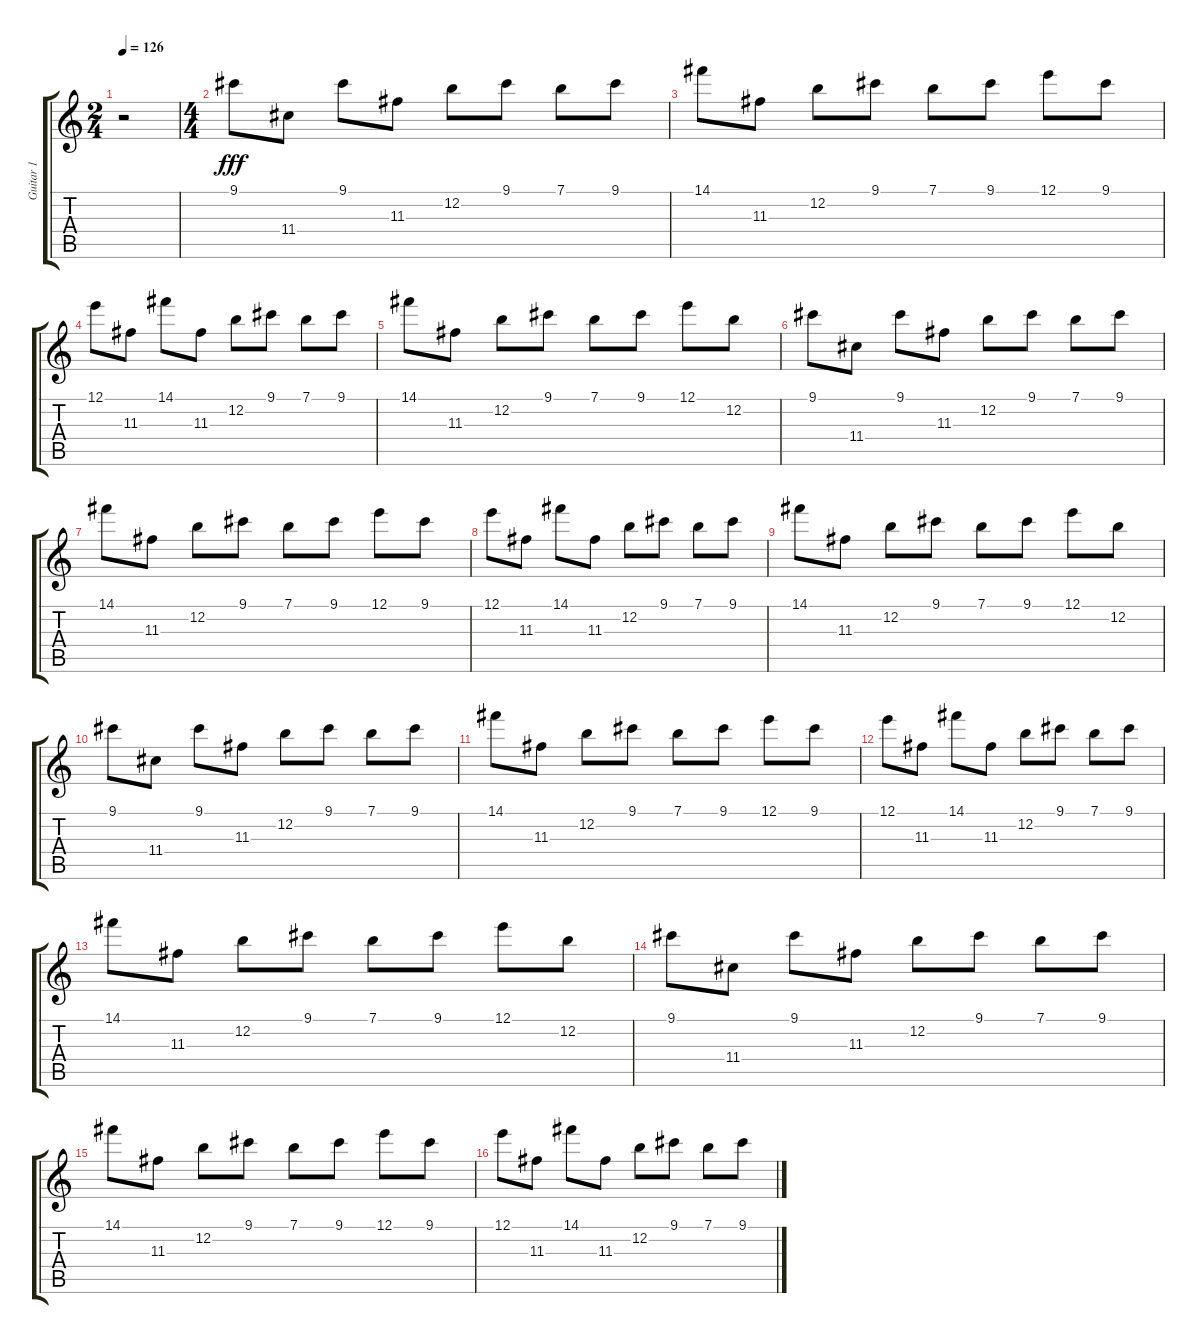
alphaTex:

\track ("Guitar 1" "Guitar 1") {instrument electricguitarclean}
\staff {score tabs}
\tuning (E4 B3 G3 D3 A2 E2) {hide}
\ts (2 4)
\tempo 126
\clef g2
\ks c
r.2{dy fff instrument electricguitarclean} |
\ts (4 4)
9.1.8 11.4.8 9.1.8 11.3.8 12.2.8 9.1.8 7.1.8 9.1.8 |
14.1.8 11.3.8 12.2.8 9.1.8 7.1.8 9.1.8 12.1.8 9.1.8 |
12.1.8 11.3.8 14.1.8 11.3.8 12.2.8 9.1.8 7.1.8 9.1.8 |
14.1.8 11.3.8 12.2.8 9.1.8 7.1.8 9.1.8 12.1.8 12.2.8 |
9.1.8 11.4.8 9.1.8 11.3.8 12.2.8 9.1.8 7.1.8 9.1.8 |
14.1.8 11.3.8 12.2.8 9.1.8 7.1.8 9.1.8 12.1.8 9.1.8 |
12.1.8 11.3.8 14.1.8 11.3.8 12.2.8 9.1.8 7.1.8 9.1.8 |
14.1.8 11.3.8 12.2.8 9.1.8 7.1.8 9.1.8 12.1.8 12.2.8 |
9.1.8 11.4.8 9.1.8 11.3.8 12.2.8 9.1.8 7.1.8 9.1.8 |
14.1.8 11.3.8 12.2.8 9.1.8 7.1.8 9.1.8 12.1.8 9.1.8 |
12.1.8 11.3.8 14.1.8 11.3.8 12.2.8 9.1.8 7.1.8 9.1.8 |
14.1.8 11.3.8 12.2.8 9.1.8 7.1.8 9.1.8 12.1.8 12.2.8 |
9.1.8 11.4.8 9.1.8 11.3.8 12.2.8 9.1.8 7.1.8 9.1.8 |
14.1.8 11.3.8 12.2.8 9.1.8 7.1.8 9.1.8 12.1.8 9.1.8 |
12.1.8 11.3.8 14.1.8 11.3.8 12.2.8 9.1.8 7.1.8 9.1.8
